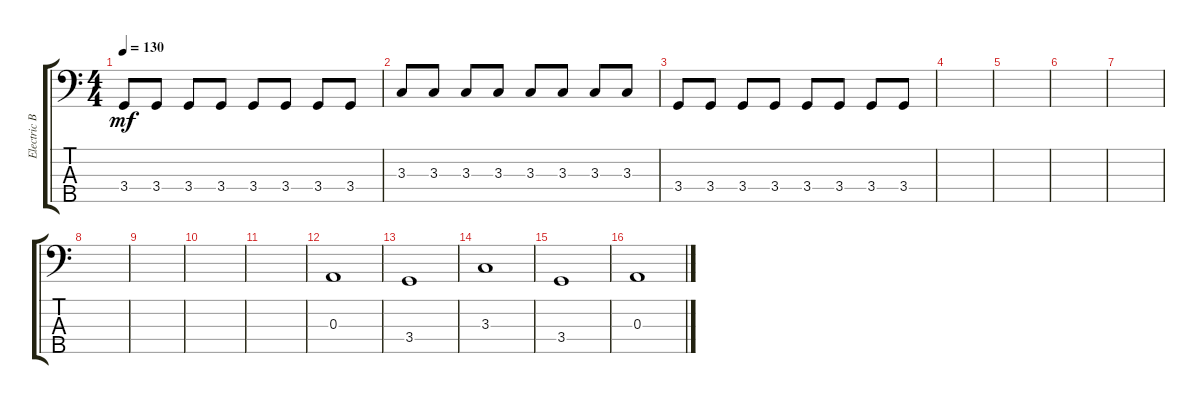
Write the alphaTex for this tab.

\track ("Electric Bass" "Electric B") {instrument electricbassfinger}
\staff {score tabs}
\tuning (G2 D2 A1 E1 B0) {hide}
\ts (4 4)
\tempo 130
\clef f4
\ks c
3.4.8{dy mf} 3.4.8 3.4.8 3.4.8 3.4.8 3.4.8 3.4.8 3.4.8 |
3.3.8 3.3.8 3.3.8 3.3.8 3.3.8 3.3.8 3.3.8 3.3.8 |
3.4.8 3.4.8 3.4.8 3.4.8 3.4.8 3.4.8 3.4.8 3.4.8 |
|
|
|
|
|
|
|
|
0.3.1 |
3.4.1 |
3.3.1 |
3.4.1 |
0.3.1
